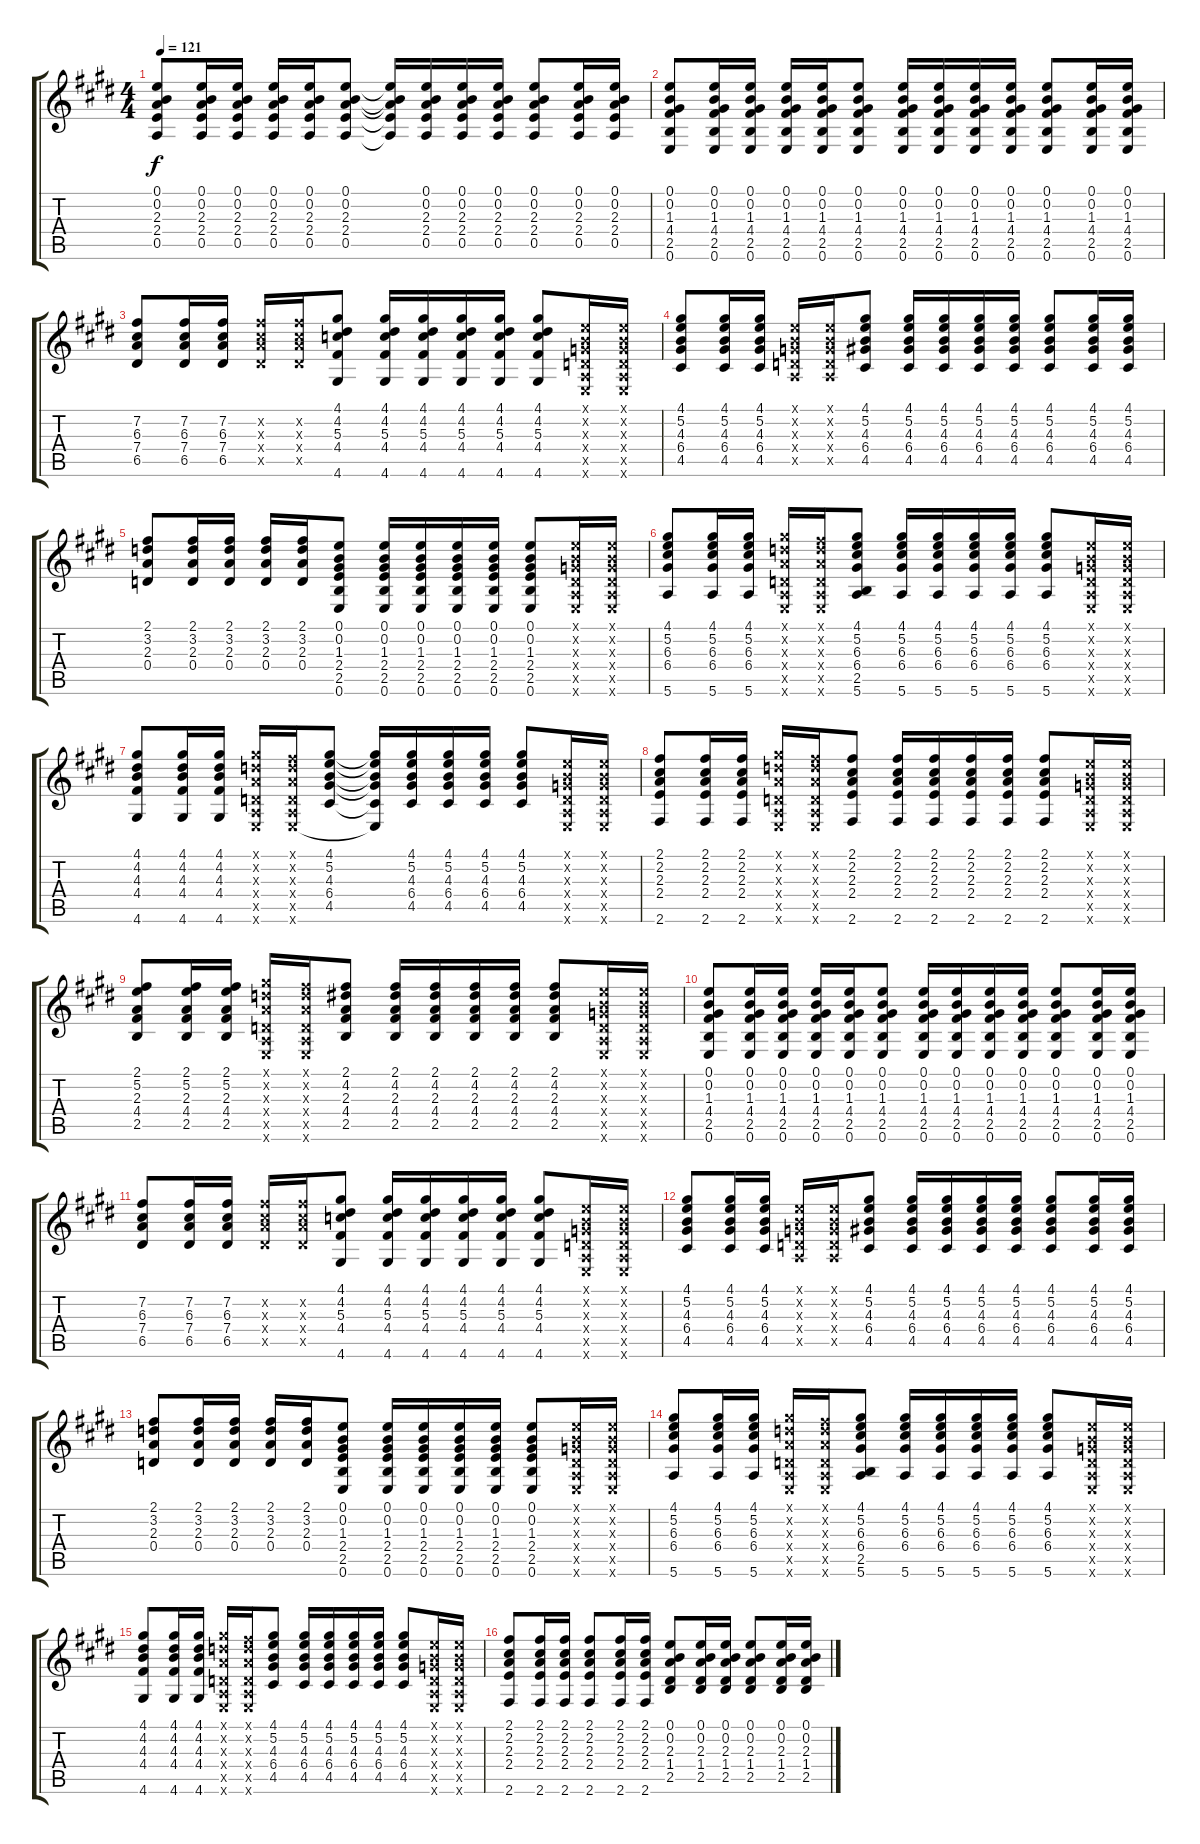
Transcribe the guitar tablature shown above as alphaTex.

\track "" {instrument acousticguitarsteel}
\staff {score tabs}
\tuning (E4 B3 G3 D3 A2 E2) {hide}
\ts (4 4)
\tempo 121
\clef g2
\ks e
(0.1 0.2 2.3 2.4 0.5).8{dy f} (0.1 0.2 2.3 2.4 0.5).16 (0.1 0.2 2.3 2.4 0.5).16 (0.1 0.2 2.3 2.4 0.5).16 (0.1 0.2 2.3 2.4 0.5).16 (0.1 0.2 2.3 2.4 0.5).8 (0.1{t} 0.2{t} 2.3{t} 2.4{t} 0.5{t}).16 (0.1 0.2 2.3 2.4 0.5).16 (0.1 0.2 2.3 2.4 0.5).16 (0.1 0.2 2.3 2.4 0.5).16 (0.1 0.2 2.3 2.4 0.5).8 (0.1 0.2 2.3 2.4 0.5).16 (0.1 0.2 2.3 2.4 0.5).16 |
(0.1 0.2 1.3 4.4 2.5 0.6).8 (0.1 0.2 1.3 4.4 2.5 0.6).16 (0.1 0.2 1.3 4.4 2.5 0.6).16 (0.1 0.2 1.3 4.4 2.5 0.6).16 (0.1 0.2 1.3 4.4 2.5 0.6).16 (0.1 0.2 1.3 4.4 2.5 0.6).8 (0.1 0.2 1.3 4.4 2.5 0.6).16 (0.1 0.2 1.3 4.4 2.5 0.6).16 (0.1 0.2 1.3 4.4 2.5 0.6).16 (0.1 0.2 1.3 4.4 2.5 0.6).16 (0.1 0.2 1.3 4.4 2.5 0.6).8 (0.1 0.2 1.3 4.4 2.5 0.6).16 (0.1 0.2 1.3 4.4 2.5 0.6).16 |
(7.2 6.3 7.4 6.5).8 (7.2 6.3 7.4 6.5).16 (7.2 6.3 7.4 6.5).16 (7.2{x} 6.3{x} 7.4{x} 6.5{x}).16 (7.2{x} 6.3{x} 7.4{x} 6.5{x}).16 (4.1 4.2 5.3 4.4 4.6).8 (4.1 4.2 5.3 4.4 4.6).16 (4.1 4.2 5.3 4.4 4.6).16 (4.1 4.2 5.3 4.4 4.6).16 (4.1 4.2 5.3 4.4 4.6).16 (4.1 4.2 5.3 4.4 4.6).8 (0.1{x} 0.2{x} 0.3{x} 0.4{x} 0.5{x} 0.6{x}).16 (0.1{x} 0.2{x} 0.3{x} 0.4{x} 0.5{x} 0.6{x}).16 |
(4.1 5.2 4.3 6.4 4.5).8 (4.1 5.2 4.3 6.4 4.5).16 (4.1 5.2 4.3 6.4 4.5).16 (0.1{x} 0.2{x} 0.3{x} 0.4{x} 0.5{x}).16 (0.1{x} 0.2{x} 0.3{x} 0.4{x} 0.5{x}).16 (4.1 5.2 4.3 6.4 4.5).8 (4.1 5.2 4.3 6.4 4.5).16 (4.1 5.2 4.3 6.4 4.5).16 (4.1 5.2 4.3 6.4 4.5).16 (4.1 5.2 4.3 6.4 4.5).16 (4.1 5.2 4.3 6.4 4.5).8 (4.1 5.2 4.3 6.4 4.5).16 (4.1 5.2 4.3 6.4 4.5).16 |
(2.1 3.2 2.3 0.4).8 (2.1 3.2 2.3 0.4).16 (2.1 3.2 2.3 0.4).16 (2.1 3.2 2.3 0.4).16 (2.1 3.2 2.3 0.4).16 (0.1 0.2 1.3 2.4 2.5 0.6).8 (0.1 0.2 1.3 2.4 2.5 0.6).16 (0.1 0.2 1.3 2.4 2.5 0.6).16 (0.1 0.2 1.3 2.4 2.5 0.6).16 (0.1 0.2 1.3 2.4 2.5 0.6).16 (0.1 0.2 1.3 2.4 2.5 0.6).8 (0.1{x} 0.2{x} 0.3{x} 0.4{x} 0.5{x} 0.6{x}).16 (0.1{x} 0.2{x} 0.3{x} 0.4{x} 0.5{x} 0.6{x}).16 |
(4.1 5.2 6.3 6.4 5.6).8 (4.1 5.2 6.3 6.4 5.6).16 (4.1 5.2 6.3 6.4 5.6).16 (4.1{x} 3.2{x} 2.3{x} 0.4{x} 0.5{x} 0.6{x}).16 (2.1{x} 3.2{x} 2.3{x} 0.4{x} 0.5{x} 0.6{x}).16 (4.1 5.2 6.3 6.4 2.5 5.6).8 (4.1 5.2 6.3 6.4 5.6).16 (4.1 5.2 6.3 6.4 5.6).16 (4.1 5.2 6.3 6.4 5.6).16 (4.1 5.2 6.3 6.4 5.6).16 (4.1 5.2 6.3 6.4 5.6).8 (0.1{x} 0.2{x} 0.3{x} 0.4{x} 0.5{x} 0.6{x}).16 (0.1{x} 0.2{x} 0.3{x} 0.4{x} 0.5{x} 0.6{x}).16 |
(4.1 4.2 4.3 4.4 4.6).8 (4.1 4.2 4.3 4.4 4.6).16 (4.1 4.2 4.3 4.4 4.6).16 (4.1{x} 3.2{x} 2.3{x} 0.4{x} 0.5{x} 0.6{x}).16 (2.1{x} 3.2{x} 2.3{x} 0.4{x} 0.5{x} 0.6{x}).16 (4.1 5.2 4.3 6.4 4.5).8 (4.1{t} 5.2{t} 4.3{t} 6.4{t} 4.5{t} 0.6{t}).16 (4.1 5.2 4.3 6.4 4.5).16 (4.1 5.2 4.3 6.4 4.5).16 (4.1 5.2 4.3 6.4 4.5).16 (4.1 5.2 4.3 6.4 4.5).8 (0.1{x} 0.2{x} 0.3{x} 0.4{x} 0.5{x} 0.6{x}).16 (0.1{x} 0.2{x} 0.3{x} 0.4{x} 0.5{x} 0.6{x}).16 |
(2.1 2.2 2.3 2.4 2.6).8 (2.1 2.2 2.3 2.4 2.6).16 (2.1 2.2 2.3 2.4 2.6).16 (4.1{x} 3.2{x} 2.3{x} 0.4{x} 0.5{x} 0.6{x}).16 (2.1{x} 3.2{x} 2.3{x} 0.4{x} 0.5{x} 0.6{x}).16 (2.1 2.2 2.3 2.4 2.6).8 (2.1 2.2 2.3 2.4 2.6).16 (2.1 2.2 2.3 2.4 2.6).16 (2.1 2.2 2.3 2.4 2.6).16 (2.1 2.2 2.3 2.4 2.6).16 (2.1 2.2 2.3 2.4 2.6).8 (0.1{x} 0.2{x} 0.3{x} 0.4{x} 0.5{x} 0.6{x}).16 (0.1{x} 0.2{x} 0.3{x} 0.4{x} 0.5{x} 0.6{x}).16 |
(2.1 5.2 2.3 4.4 2.5).8 (2.1 5.2 2.3 4.4 2.5).16 (2.1 5.2 2.3 4.4 2.5).16 (4.1{x} 3.2{x} 2.3{x} 0.4{x} 0.5{x} 0.6{x}).16 (2.1{x} 3.2{x} 2.3{x} 0.4{x} 0.5{x} 0.6{x}).16 (2.1 4.2 2.3 4.4 2.5).8 (2.1 4.2 2.3 4.4 2.5).16 (2.1 4.2 2.3 4.4 2.5).16 (2.1 4.2 2.3 4.4 2.5).16 (2.1 4.2 2.3 4.4 2.5).16 (2.1 4.2 2.3 4.4 2.5).8 (0.1{x} 0.2{x} 0.3{x} 0.4{x} 0.5{x} 0.6{x}).16 (0.1{x} 0.2{x} 0.3{x} 0.4{x} 0.5{x} 0.6{x}).16 |
(0.1 0.2 1.3 4.4 2.5 0.6).8 (0.1 0.2 1.3 4.4 2.5 0.6).16 (0.1 0.2 1.3 4.4 2.5 0.6).16 (0.1 0.2 1.3 4.4 2.5 0.6).16 (0.1 0.2 1.3 4.4 2.5 0.6).16 (0.1 0.2 1.3 4.4 2.5 0.6).8 (0.1 0.2 1.3 4.4 2.5 0.6).16 (0.1 0.2 1.3 4.4 2.5 0.6).16 (0.1 0.2 1.3 4.4 2.5 0.6).16 (0.1 0.2 1.3 4.4 2.5 0.6).16 (0.1 0.2 1.3 4.4 2.5 0.6).8 (0.1 0.2 1.3 4.4 2.5 0.6).16 (0.1 0.2 1.3 4.4 2.5 0.6).16 |
(7.2 6.3 7.4 6.5).8 (7.2 6.3 7.4 6.5).16 (7.2 6.3 7.4 6.5).16 (7.2{x} 6.3{x} 7.4{x} 6.5{x}).16 (7.2{x} 6.3{x} 7.4{x} 6.5{x}).16 (4.1 4.2 5.3 4.4 4.6).8 (4.1 4.2 5.3 4.4 4.6).16 (4.1 4.2 5.3 4.4 4.6).16 (4.1 4.2 5.3 4.4 4.6).16 (4.1 4.2 5.3 4.4 4.6).16 (4.1 4.2 5.3 4.4 4.6).8 (0.1{x} 0.2{x} 0.3{x} 0.4{x} 0.5{x} 0.6{x}).16 (0.1{x} 0.2{x} 0.3{x} 0.4{x} 0.5{x} 0.6{x}).16 |
(4.1 5.2 4.3 6.4 4.5).8 (4.1 5.2 4.3 6.4 4.5).16 (4.1 5.2 4.3 6.4 4.5).16 (0.1{x} 0.2{x} 0.3{x} 0.4{x} 0.5{x}).16 (0.1{x} 0.2{x} 0.3{x} 0.4{x} 0.5{x}).16 (4.1 5.2 4.3 6.4 4.5).8 (4.1 5.2 4.3 6.4 4.5).16 (4.1 5.2 4.3 6.4 4.5).16 (4.1 5.2 4.3 6.4 4.5).16 (4.1 5.2 4.3 6.4 4.5).16 (4.1 5.2 4.3 6.4 4.5).8 (4.1 5.2 4.3 6.4 4.5).16 (4.1 5.2 4.3 6.4 4.5).16 |
(2.1 3.2 2.3 0.4).8 (2.1 3.2 2.3 0.4).16 (2.1 3.2 2.3 0.4).16 (2.1 3.2 2.3 0.4).16 (2.1 3.2 2.3 0.4).16 (0.1 0.2 1.3 2.4 2.5 0.6).8 (0.1 0.2 1.3 2.4 2.5 0.6).16 (0.1 0.2 1.3 2.4 2.5 0.6).16 (0.1 0.2 1.3 2.4 2.5 0.6).16 (0.1 0.2 1.3 2.4 2.5 0.6).16 (0.1 0.2 1.3 2.4 2.5 0.6).8 (0.1{x} 0.2{x} 0.3{x} 0.4{x} 0.5{x} 0.6{x}).16 (0.1{x} 0.2{x} 0.3{x} 0.4{x} 0.5{x} 0.6{x}).16 |
(4.1 5.2 6.3 6.4 5.6).8 (4.1 5.2 6.3 6.4 5.6).16 (4.1 5.2 6.3 6.4 5.6).16 (4.1{x} 3.2{x} 2.3{x} 0.4{x} 0.5{x} 0.6{x}).16 (2.1{x} 3.2{x} 2.3{x} 0.4{x} 0.5{x} 0.6{x}).16 (4.1 5.2 6.3 6.4 2.5 5.6).8 (4.1 5.2 6.3 6.4 5.6).16 (4.1 5.2 6.3 6.4 5.6).16 (4.1 5.2 6.3 6.4 5.6).16 (4.1 5.2 6.3 6.4 5.6).16 (4.1 5.2 6.3 6.4 5.6).8 (0.1{x} 0.2{x} 0.3{x} 0.4{x} 0.5{x} 0.6{x}).16 (0.1{x} 0.2{x} 0.3{x} 0.4{x} 0.5{x} 0.6{x}).16 |
(4.1 4.2 4.3 4.4 4.6).8 (4.1 4.2 4.3 4.4 4.6).16 (4.1 4.2 4.3 4.4 4.6).16 (4.1{x} 3.2{x} 2.3{x} 0.4{x} 0.5{x} 0.6{x}).16 (2.1{x} 3.2{x} 2.3{x} 0.4{x} 0.5{x} 0.6{x}).16 (4.1 5.2 4.3 6.4 4.5).8 (4.1 5.2 4.3 6.4 4.5).16 (4.1 5.2 4.3 6.4 4.5).16 (4.1 5.2 4.3 6.4 4.5).16 (4.1 5.2 4.3 6.4 4.5).16 (4.1 5.2 4.3 6.4 4.5).8 (0.1{x} 0.2{x} 0.3{x} 0.4{x} 0.5{x} 0.6{x}).16 (0.1{x} 0.2{x} 0.3{x} 0.4{x} 0.5{x} 0.6{x}).16 |
(2.1 2.2 2.3 2.4 2.6).8 (2.1 2.2 2.3 2.4 2.6).16 (2.1 2.2 2.3 2.4 2.6).16 (2.1 2.2 2.3 2.4 2.6).8 (2.1 2.2 2.3 2.4 2.6).16 (2.1 2.2 2.3 2.4 2.6).16 (0.1 0.2 2.3 1.4 2.5).8 (0.1 0.2 2.3 1.4 2.5).16 (0.1 0.2 2.3 1.4 2.5).16 (0.1 0.2 2.3 1.4 2.5).8 (0.1 0.2 2.3 1.4 2.5).16 (0.1 0.2 2.3 1.4 2.5).16
